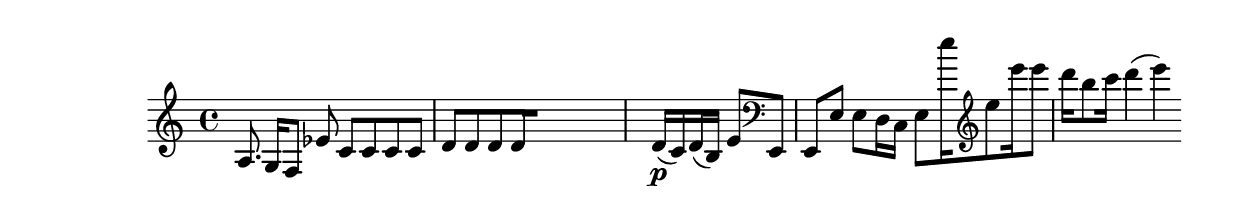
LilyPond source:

\version "2.18.2"

ldMusic = \relative c {
  << \new Voice = "voice1" {
    a'8. g16[ f8] ees'
    c c c c d d d d R1*1
    d16(\p c) d( b)
    
    %{command in the middle of a macro group%}
    e8 \clef "bass" e,, e e' e d16 c

    %{command between macro groups%}
    e8 e''16 \clef "treble" e8 e'16 e8 d16

    %{partial macro group%}
    b8 c16 d4( e)
  } >>
}

\book {
  \header {
  }

  \score {
    <<
    \new Staff = Staff \with { }
    \context Staff = Staff {
      \ldMusic
    }
    >>
  }
}
